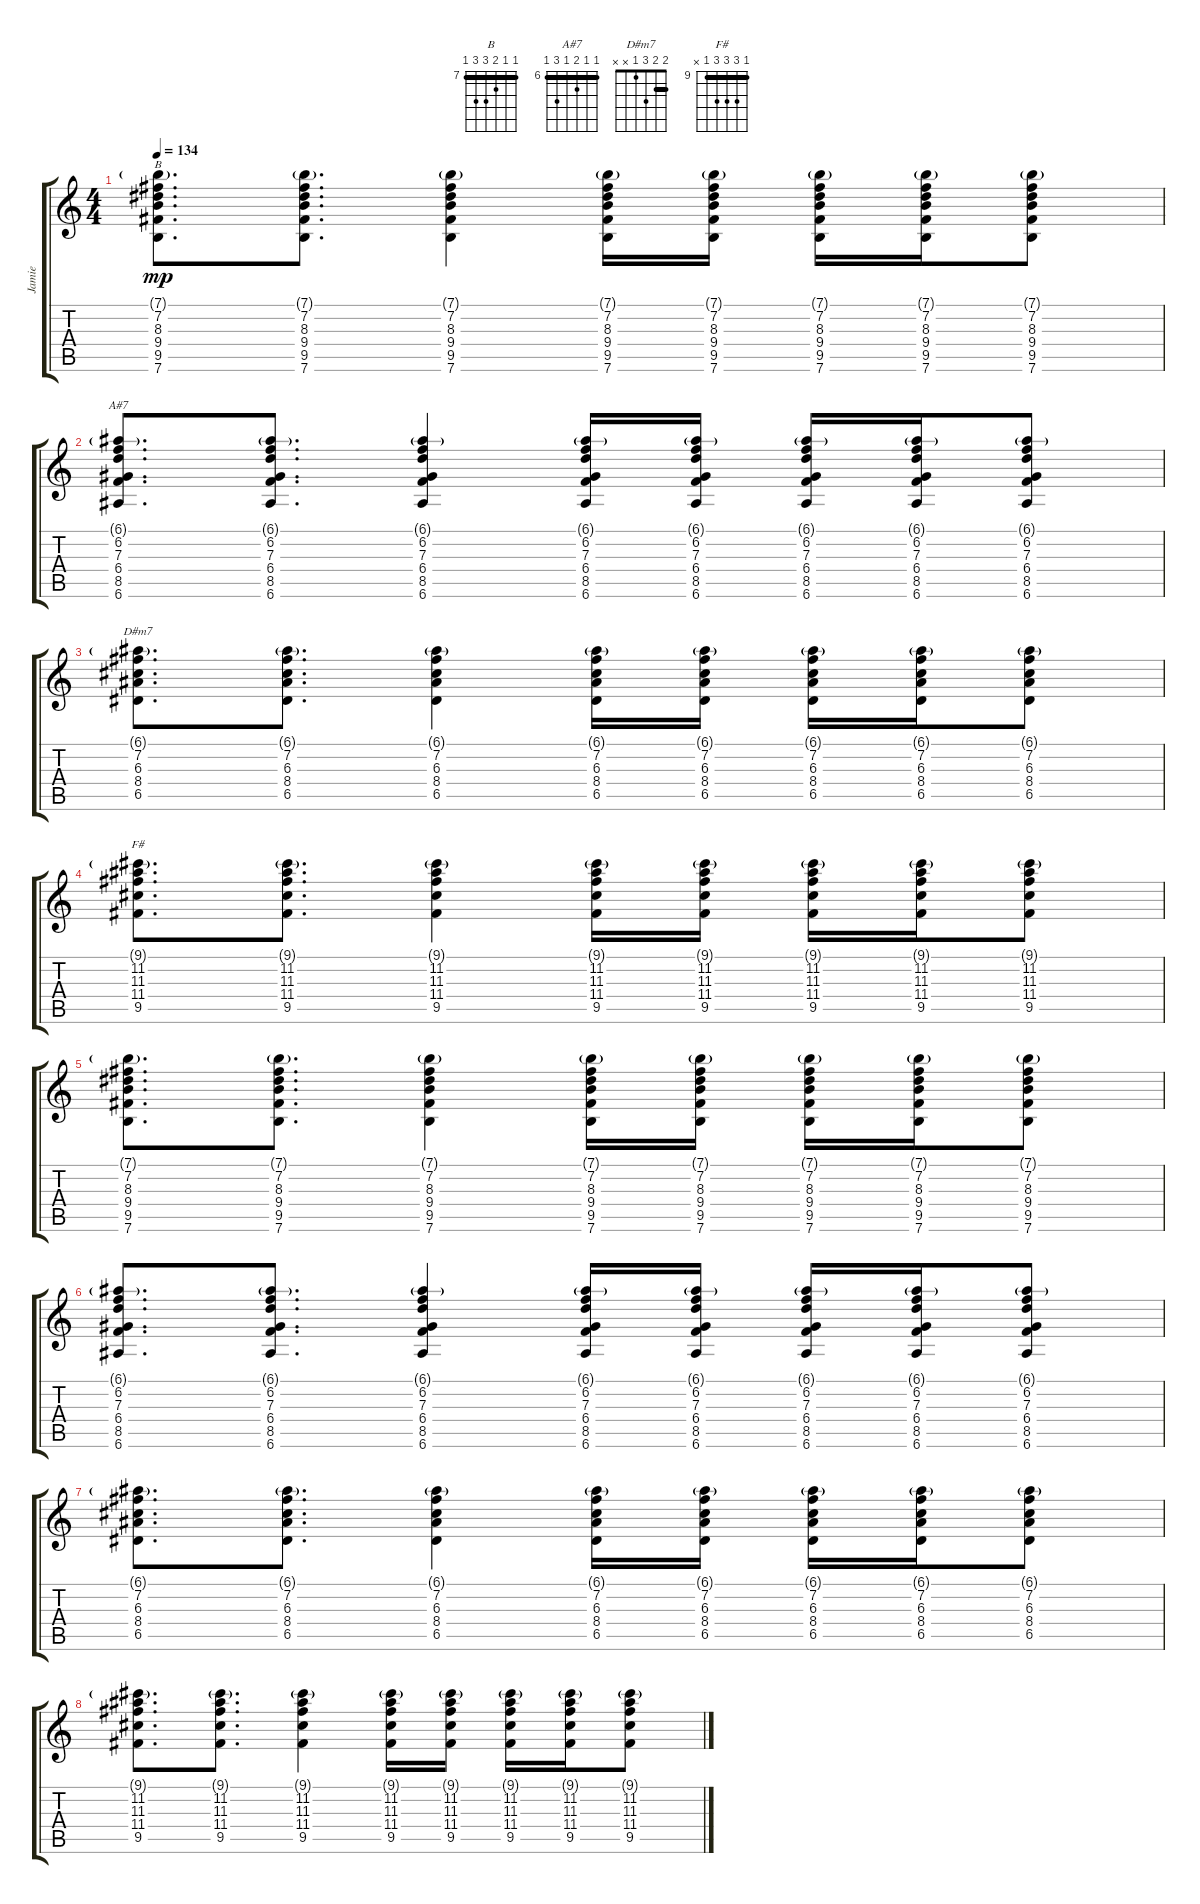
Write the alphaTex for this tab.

\track ("Jamie" "Jamie") {instrument electricguitarclean}
\staff {score tabs}
\tuning (E4 B3 G3 D3 A2 E2) {hide}
\chord ("B" 7 7 8 9 9 7) {firstfret 7 barre 7}
\chord ("A#7" 6 6 7 6 8 6) {firstfret 6 barre 6}
\chord ("D#m7" 2 2 3 1 x x) {barre 2}
\chord ("F#" 9 11 11 11 9 x) {firstfret 9 barre 9}
\ts (4 4)
\tempo 134
\clef g2
\ks c
(7.1{g} 7.2 8.3 9.4 9.5 7.6).8{d ch "B" dy mp} (7.1{g} 7.2 8.3 9.4 9.5 7.6).8{d} (7.1{g} 7.2 8.3 9.4 9.5 7.6).4 (7.1{g} 7.2 8.3 9.4 9.5 7.6).16 (7.1{g} 7.2 8.3 9.4 9.5 7.6).16 (7.1{g} 7.2 8.3 9.4 9.5 7.6).16 (7.1{g} 7.2 8.3 9.4 9.5 7.6).16 (7.1{g} 7.2 8.3 9.4 9.5 7.6).8 |
(6.1{g} 6.2 7.3 6.4 8.5 6.6).8{d ch "A#7"} (6.1{g} 6.2 7.3 6.4 8.5 6.6).8{d} (6.1{g} 6.2 7.3 6.4 8.5 6.6).4 (6.1{g} 6.2 7.3 6.4 8.5 6.6).16 (6.1{g} 6.2 7.3 6.4 8.5 6.6).16 (6.1{g} 6.2 7.3 6.4 8.5 6.6).16 (6.1{g} 6.2 7.3 6.4 8.5 6.6).16 (6.1{g} 6.2 7.3 6.4 8.5 6.6).8 |
(6.1{g} 7.2 6.3 8.4 6.5).8{d ch "D#m7"} (6.1{g} 7.2 6.3 8.4 6.5).8{d} (6.1{g} 7.2 6.3 8.4 6.5).4 (6.1{g} 7.2 6.3 8.4 6.5).16 (6.1{g} 7.2 6.3 8.4 6.5).16 (6.1{g} 7.2 6.3 8.4 6.5).16 (6.1{g} 7.2 6.3 8.4 6.5).16 (6.1{g} 7.2 6.3 8.4 6.5).8 |
(9.1{g} 11.2 11.3 11.4 9.5).8{d ch "F#"} (9.1{g} 11.2 11.3 11.4 9.5).8{d} (9.1{g} 11.2 11.3 11.4 9.5).4 (9.1{g} 11.2 11.3 11.4 9.5).16 (9.1{g} 11.2 11.3 11.4 9.5).16 (9.1{g} 11.2 11.3 11.4 9.5).16 (9.1{g} 11.2 11.3 11.4 9.5).16 (9.1{g} 11.2 11.3 11.4 9.5).8 |
(7.1{g} 7.2 8.3 9.4 9.5 7.6).8{d} (7.1{g} 7.2 8.3 9.4 9.5 7.6).8{d} (7.1{g} 7.2 8.3 9.4 9.5 7.6).4 (7.1{g} 7.2 8.3 9.4 9.5 7.6).16 (7.1{g} 7.2 8.3 9.4 9.5 7.6).16 (7.1{g} 7.2 8.3 9.4 9.5 7.6).16 (7.1{g} 7.2 8.3 9.4 9.5 7.6).16 (7.1{g} 7.2 8.3 9.4 9.5 7.6).8 |
(6.1{g} 6.2 7.3 6.4 8.5 6.6).8{d} (6.1{g} 6.2 7.3 6.4 8.5 6.6).8{d} (6.1{g} 6.2 7.3 6.4 8.5 6.6).4 (6.1{g} 6.2 7.3 6.4 8.5 6.6).16 (6.1{g} 6.2 7.3 6.4 8.5 6.6).16 (6.1{g} 6.2 7.3 6.4 8.5 6.6).16 (6.1{g} 6.2 7.3 6.4 8.5 6.6).16 (6.1{g} 6.2 7.3 6.4 8.5 6.6).8 |
(6.1{g} 7.2 6.3 8.4 6.5).8{d} (6.1{g} 7.2 6.3 8.4 6.5).8{d} (6.1{g} 7.2 6.3 8.4 6.5).4 (6.1{g} 7.2 6.3 8.4 6.5).16 (6.1{g} 7.2 6.3 8.4 6.5).16 (6.1{g} 7.2 6.3 8.4 6.5).16 (6.1{g} 7.2 6.3 8.4 6.5).16 (6.1{g} 7.2 6.3 8.4 6.5).8 |
(9.1{g} 11.2 11.3 11.4 9.5).8{d} (9.1{g} 11.2 11.3 11.4 9.5).8{d} (9.1{g} 11.2 11.3 11.4 9.5).4 (9.1{g} 11.2 11.3 11.4 9.5).16 (9.1{g} 11.2 11.3 11.4 9.5).16 (9.1{g} 11.2 11.3 11.4 9.5).16 (9.1{g} 11.2 11.3 11.4 9.5).16 (9.1{g} 11.2 11.3 11.4 9.5).8
